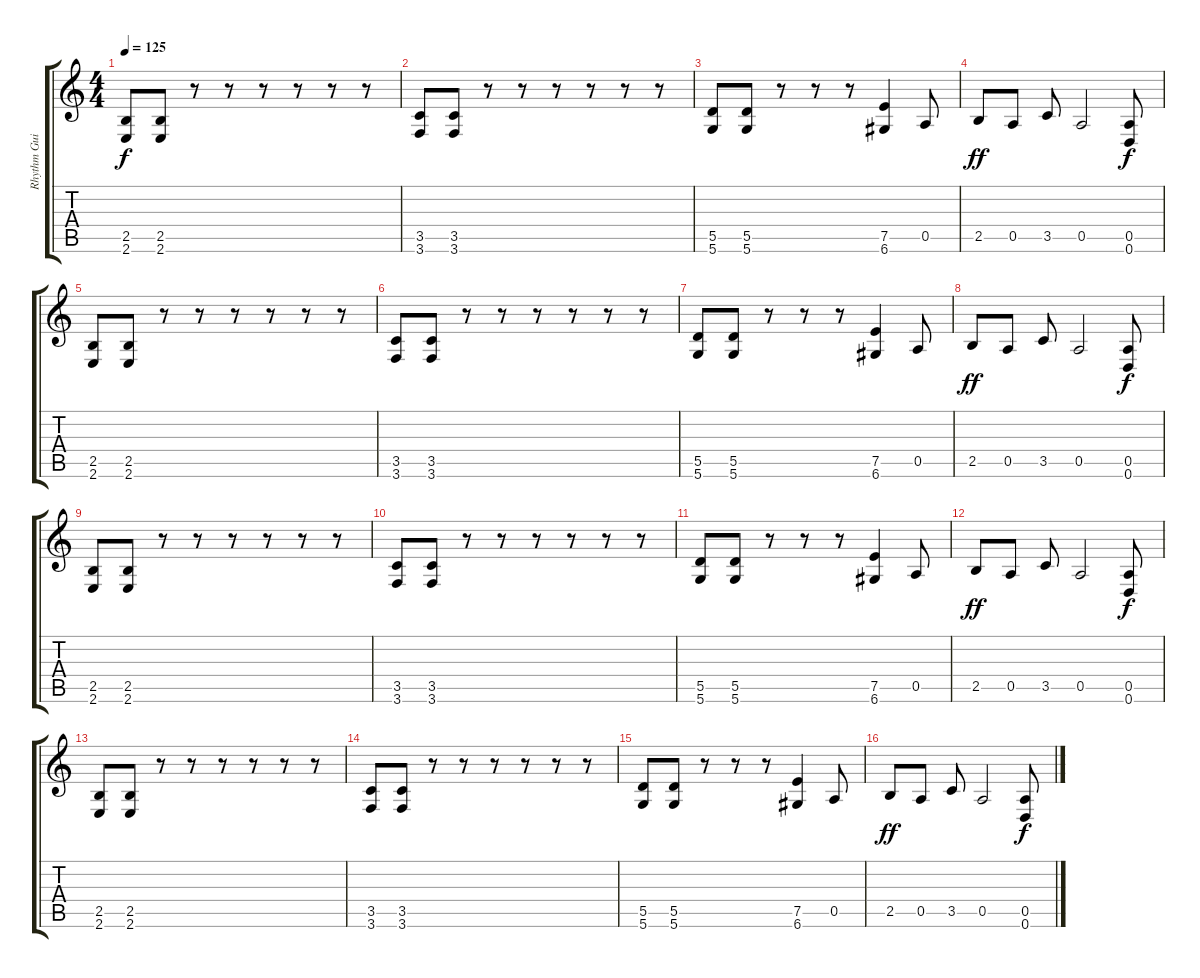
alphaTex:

\track ("Rhythm Guitar" "Rhythm Gui") {instrument distortionguitar}
\staff {score tabs}
\tuning (E4 B3 G3 D3 A2 D2) {hide}
\ts (4 4)
\tempo 125
\clef g2
\ks c
(2.5 2.6).8{dy f} (2.5 2.6).8 r.8 r.8 r.8 r.8 r.8 r.8 |
(3.5 3.6).8 (3.5 3.6).8 r.8 r.8 r.8 r.8 r.8 r.8 |
(5.5 5.6).8 (5.5 5.6).8 r.8 r.8 r.8 (7.5 6.6).4 0.5.8 |
2.5.8{dy ff} 0.5.8 3.5.8 0.5.2 (0.5 0.6).8{dy f} |
(2.5 2.6).8 (2.5 2.6).8 r.8 r.8 r.8 r.8 r.8 r.8 |
(3.5 3.6).8 (3.5 3.6).8 r.8 r.8 r.8 r.8 r.8 r.8 |
(5.5 5.6).8 (5.5 5.6).8 r.8 r.8 r.8 (7.5 6.6).4 0.5.8 |
2.5.8{dy ff} 0.5.8 3.5.8 0.5.2 (0.5 0.6).8{dy f} |
(2.5 2.6).8 (2.5 2.6).8 r.8 r.8 r.8 r.8 r.8 r.8 |
(3.5 3.6).8 (3.5 3.6).8 r.8 r.8 r.8 r.8 r.8 r.8 |
(5.5 5.6).8 (5.5 5.6).8 r.8 r.8 r.8 (7.5 6.6).4 0.5.8 |
2.5.8{dy ff} 0.5.8 3.5.8 0.5.2 (0.5 0.6).8{dy f} |
(2.5 2.6).8 (2.5 2.6).8 r.8 r.8 r.8 r.8 r.8 r.8 |
(3.5 3.6).8 (3.5 3.6).8 r.8 r.8 r.8 r.8 r.8 r.8 |
(5.5 5.6).8 (5.5 5.6).8 r.8 r.8 r.8 (7.5 6.6).4 0.5.8 |
2.5.8{dy ff} 0.5.8 3.5.8 0.5.2 (0.5 0.6).8{dy f}
